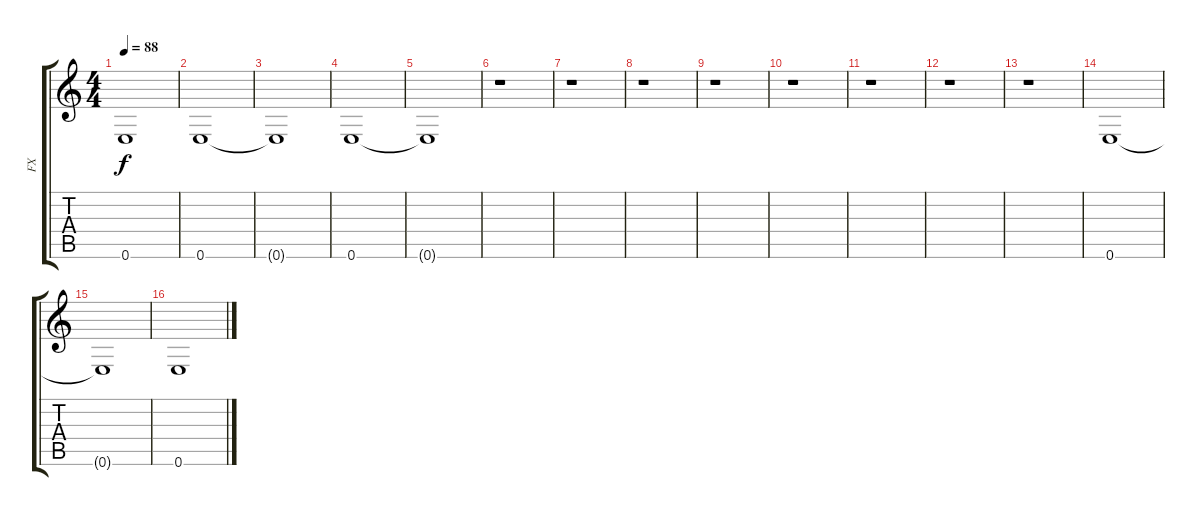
\track ("FX" "FX") {instrument slapbass2}
\staff {score tabs}
\tuning (E4 B3 G3 D3 A2 E2) {hide}
\ts (4 4)
\tempo 88
\clef g2
\ks c
0.6{t}.1{dy f} |
0.6.1 |
0.6{t}.1 |
0.6.1 |
0.6{t}.1 |
r.1 |
r.1 |
r.1 |
r.1 |
r.1 |
r.1 |
r.1 |
r.1 |
0.6.1 |
0.6{t}.1 |
0.6.1
